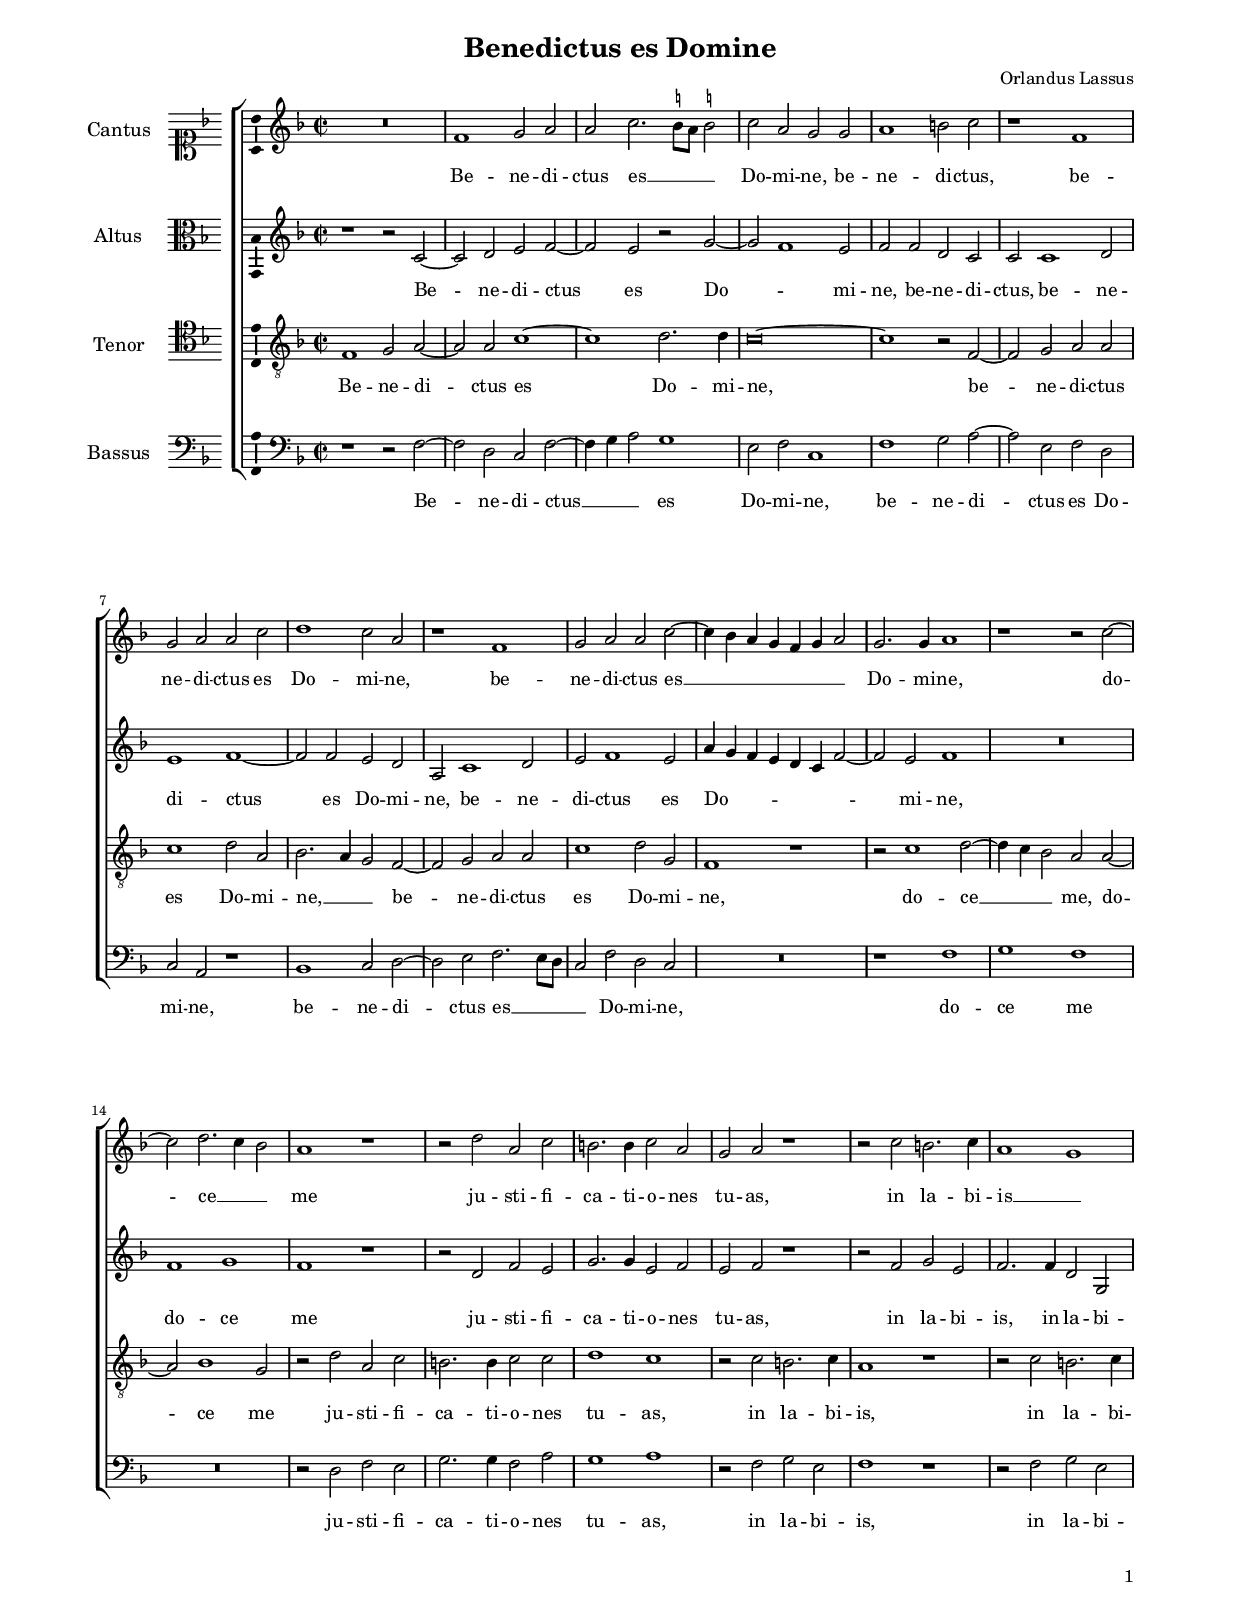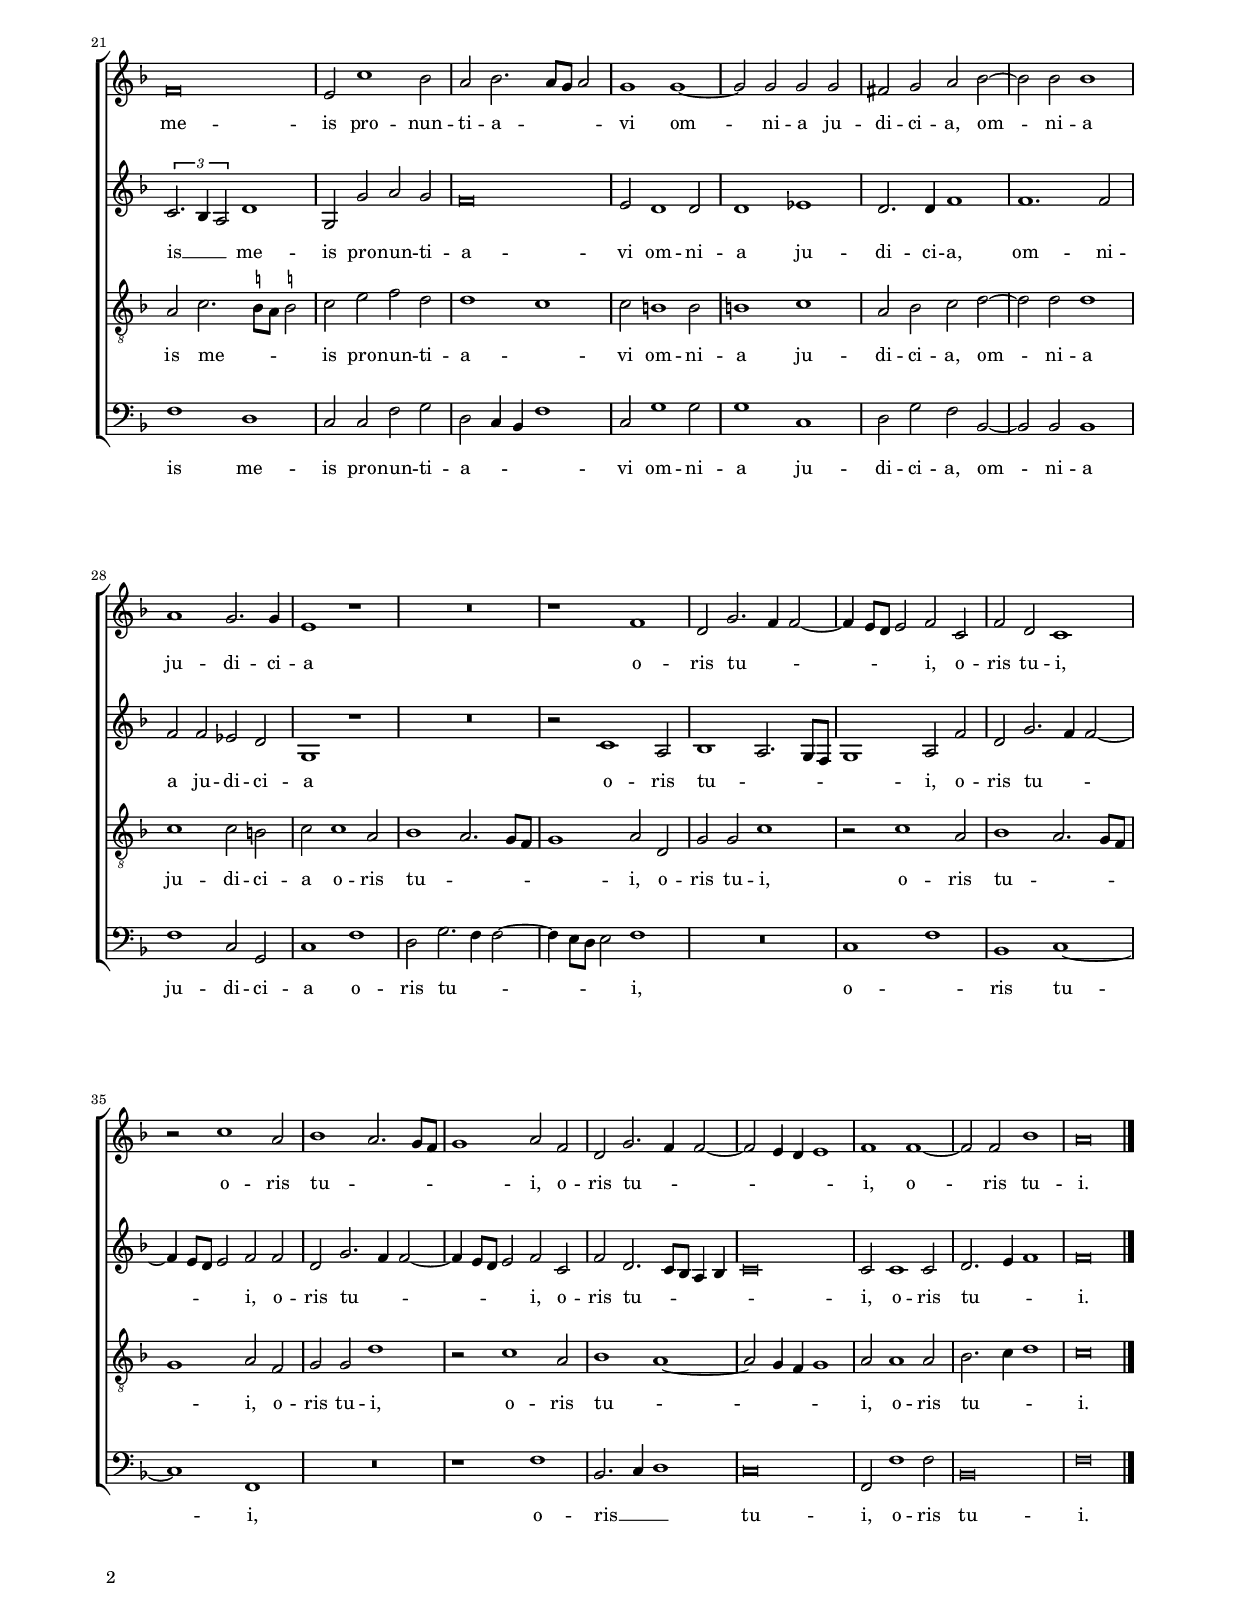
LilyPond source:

\header
{
  title="Benedictus es Domine"
  composer="Orlandus Lassus"
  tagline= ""
}

\version "2.24.1"
\include "deutsch.ly"
#(set-global-staff-size 15)
% #(set-default-paper-size "letter")
#(ly:set-option 'point-and-click #f)

	
global = {
	\key f \major
	\time 2/2 \set Score.measureLength = #(ly:make-moment 2/1)
	\skip 1*2*42 \bar "|."
	}

	ficta = { \once \set suggestAccidentals = ##t }
	
	forget = #(define-music-function (music) (ly:music?) #{
		\accidentalStyle forget
		$music
		\accidentalStyle default
		#})


\paper
	{
	top-margin = 2 \cm
	bottom-margin = 1.4 \cm
	left-margin = 1.8 \cm
	right-margin = 1.8 \cm
	ragged-bottom = ##f
	ragged-last-bottom = ##f
	print-page-number = ##f
	system-system-spacing = #'((basic-distance . 20) (minimum-distance . 14) (padding . 8) (strechability . 150))
	oddFooterMarkup=\markup   \fill-line { "" \fromproperty #'page:page-number-string }
	evenFooterMarkup=\markup  \fill-line { \fromproperty #'page:page-number-string "" }
	last-bottom-spacing = #'((basic-distance . 12) (minimum-distance . 7) (padding . 4))
	systems-per-page = 3
	page-count = 2
%	min-systems-per-page = 3
	}


incipitcantus = \markup { \score {
	{
	\set Staff.instrumentName = \markup { \fontsize #1 "Cantus" }
	\key f \major
	\clef soprano
	s4 \bar ""
	}
	\layout  {
	raggedright = ##t
	indent = 1.6 \cm
	line-width = 2.5\cm
	\context { \Staff \remove Time_signature_engraver }
	\override Staff.Clef.Y-extent = #'(0 . 0)
	}} \hspace #1 }
	
      
incipitaltus = \markup { \score {
	{
	\set Staff.instrumentName = \markup { \fontsize #1 "Altus" }
	\key f \major
	\clef alto
	s4 \bar ""
	}
	\layout  {
	raggedright = ##t
	indent = 1.6 \cm
	line-width = 2.5\cm
	\context { \Staff \remove Time_signature_engraver }
	\override Staff.Clef.Y-extent = #'(0 . 0)
	}} \hspace #1 }


incipittenor = \markup { \score {
	{
	\set Staff.instrumentName = \markup { \fontsize #1 "Tenor" }
	\key f \major
	\clef tenor
	s4 \bar ""
	}
	\layout  {
	raggedright = ##t
	indent = 1.6 \cm
	line-width = 2.5\cm
	\context { \Staff \remove Time_signature_engraver }
	\override Staff.Clef.Y-extent = #'(0 . 0)
	}} \hspace #1 }


incipitbassus = \markup { \score {
	{
	\set Staff.instrumentName = \markup { \fontsize #1 "Bassus" }
	\key f \major
	\clef bass
	s4 \bar ""
	}
	\layout  {
	raggedright = ##t
	indent = 1.6 \cm
	line-width = 2.5\cm
	\context { \Staff \remove Time_signature_engraver }
	\override Staff.Clef.Y-extent = #'(0 . 0)
	}} \hspace #1 }


cantus =  \relative c''
	{
	R\breve
	f,1 g2 a
	a2 c2. \stemDown \ficta h8 a \stemNeutral \ficta h!2
	c2 a g g
%5
	a1 h2 c |
	r1 f,
	g2 a a c
	d1 c2 a
	r1 f
%10
	g2 a a c~ |
	c4 b a g f g a2
	g2. g4 a1
	r1 r2 c~
	c2 d2. c4 b2
%15
	a1 r |
	r2 d a c
	h2. h4 c2 a
	g2 a r1
	r2 c h2. c4
%20
	a1 g |
	f\breve
	e2 c'1 b2
	a2 b2. a8 g a2
	g1 g~
%25
	g2 g g g |
	fis2 g a b~
	b2 b b1
	a1 g2. g4
	e1 r
%30
	R\breve |
	r1 f
	d2 g2. f4 f2~
	f4 e8 d e2 f c
	f2 d c1
%35
	r2 c'1 a2 |
	b1 a2. g8 f
	g1 a2 f
	d2 g2. f4 f2~
	f2 e4 d e1
%40
	f1 f~ |
	f2 f b1
	a\breve |
	}


altus =  \relative c'
	{
	r1 r2 c~
	c2 d e f~
	f2 e r g~
	g2 f1 e2
%5
	f2 f d c |
	c2 c1 d2
	e1 f~
	f2 f e d
	a2 c1 d2
%10
	e2 f1 e2 |
	a4 g f e d c f2~
	f2 e f1
	R\breve
	f1 g
%15
	f1 r |
	r2 d f e
	g2. g4 e2 f
	e2 f r1
	r2 f g e
%20
	f2. f4 d2 g, |
	\tuplet 3/2 {c2. b4 a2 } d1
	g,2 g' a g
	f\breve
	e2 d1 d2
%25
	d1 es |
	d2. d4 f1
	f1. f2
	f2 f es d
	g,1 r
%30
	R\breve |
	r2 c1 a2
	b1 a2. g8 f
	g1 a2 f'
	d2 g2. f4 f2~
%35
	f4 e8 d e2 f f |
	d2 g2. f4 f2~
	f4 e8 d e2 f c
	f2 d2. c8 b a4 b
	c\breve
%40
	c2 c1 c2 |
	d2. e4 f1
	f\breve |
	}


tenor =  \relative c'
	{
	f,1 g2 a~
	a2 a c1~
	c1 d2. d4
	c\breve~
%5
	c1 r2 f,~ |
	f2 g a a
	c1 d2 a
	b2. a4 g2 f~
	f2 g a a
%10
	c1 d2 g, |
	f1 r
	r2 c'1 d2~
	d4 c b2 a a~
	a2 b1 g2
%15
	r2 d' a c |
	h2. h4 c2 c
	d1 c
	r2 c h2. c4
	a1 r
%20
	r2 c h2. c4 |
	a2 c2. \stemDown \ficta h8 a \stemNeutral \ficta h!2
	c2 e f d
	d1 c
	c2 h1 h2
%25
	h1 c |
	a2 b c d~
	d2 d d1
	c1 c2 h
	c2 c1 a2
%30
	b1 a2. g8 f |
	g1 a2 d,
	g2 g c1
	r2 c1 a2
	b1 a2. g8 f
%35
	g1 a2 f |
	g2 g d'1
	r2 c1 a2
	b1 a~
	a2 g4 f g1
%40
	a2 a1 a2 |
	b2. c4 d1
	c\breve |
	}


bassus  =  \relative c
	{
	r1 r2 f~
	f2 d c f~
	f4 g a2 g1
	e2 f c1
%5
	f1 g2 a~ |
	a2 e f d
	c2 a r1
	b1 c2 d~
	d2 e f2. e8 d
%10
	c2 f d c |
	R\breve
	r1 f
	g1 f
	R\breve
%15
	r2 d f e |
	g2. g4 f2 a
	g1 a
	r2 f g e
	f1 r
%20
	r2 f g e |
	f1 d
	c2 c f g
	d2 c4 b f'1
	c2 g'1 g2
%25
	g1 c, |
	d2 g f b,~
	b2 b b1
	f'1 c2 g
	c1 f
%30
	d2 g2. f4 f2~ |
	f4 e8 d e2 f1
	R\breve
	c1 f
	b,1 c~
%35
	c1 f, |
	R\breve
	r1 f'
	b,2. c4 d1
	c\breve
%40
	f,2 f'1 f2 |
	b,\breve
	f'\breve |
	}

lyricscantus = \lyricmode {
	Be -- ne -- di -- ctus es __ _ _ _ Do -- mi -- ne,
	be -- ne -- di -- ctus,
	be -- ne -- di -- ctus es Do -- mi -- ne,
	be -- ne -- di -- ctus es __ _ _ _ _ _ _ Do -- mi -- ne,
	do -- ce __ _ _ me ju -- sti -- fi -- ca -- ti -- o -- nes tu -- as,
	in la -- bi -- is __ _ me -- is pro -- nun -- ti -- a -- _ _ _ vi
	om -- ni -- a ju -- di -- ci -- a,
	om -- ni -- a ju -- di -- ci -- a
	o -- ris tu -- _ _ _ _ _ i,
	o -- ris tu -- i,
	o -- ris tu -- _ _ _ _ i,
	o -- ris tu -- _ _ _ _ _ i,
	o -- ris tu -- i.
	}


lyricsaltus = \lyricmode {
	Be -- ne -- di -- ctus es Do -- _ mi -- ne,
	be -- ne -- di -- ctus,
	be -- ne -- di -- ctus es Do -- mi -- ne,
	be -- ne -- di -- ctus es Do -- _ _ _ _ _ _ mi -- ne,
	do -- ce me ju -- sti -- fi -- ca -- ti -- o -- nes tu -- as,
	in la -- bi -- is,
	in la -- bi -- is __ _ _ me -- is pro -- nun -- ti -- a -- vi
	om -- ni -- a ju -- di -- ci -- a,
	om -- ni -- a ju -- di -- ci -- a
	o -- ris tu -- _ _ _ _ i,
	o -- ris tu -- _ _ _ _ _ i,
	o -- ris tu -- _ _ _ _ _ i,
	o -- ris tu -- _ _ _ _ _ i,
	o -- ris tu -- _ _ i.
	}


lyricstenor = \lyricmode {
	Be -- ne -- di -- ctus es Do -- mi -- ne,
	be -- ne -- di -- ctus es Do -- mi -- ne, __ _ _
	be -- ne -- di -- ctus es Do -- mi -- ne,
	do -- ce __ _ _ me,
	do -- ce me ju -- sti -- fi -- ca -- ti -- o -- nes tu -- as,
	in la -- bi -- is,
	in la -- bi -- is me -- _ _ _ is pro -- nun -- ti -- a -- _ vi
	om -- ni -- a ju -- di -- ci -- a,
	om -- ni -- a ju -- di -- ci -- a
	o -- ris tu -- _ _ _ _ i,
	o -- ris tu -- i,
	o -- ris tu -- _ _ _ _ i,
	o -- ris tu -- i,
	o -- ris tu -- _ _ _ _ i,
	o -- ris tu -- _ _ i.
	}


lyricsbassus = \lyricmode {
	Be -- ne -- di -- ctus __ _ _ es Do -- mi -- ne,
	be -- ne -- di -- ctus es Do -- mi -- ne,
	be -- ne -- di -- ctus es __ _ _ _ Do -- mi -- ne,
	do -- ce me ju -- sti -- fi -- ca -- ti -- o -- nes tu -- as,
	in la -- bi -- is,
	in la -- bi -- is me -- is pro -- nun -- ti -- a -- _ _ _ vi
	om -- ni -- a ju -- di -- ci -- a,
	om -- ni -- a ju -- di -- ci -- a
	o -- ris tu -- _ _ _ _ _ i,
	o -- _ ris tu -- i,
	o -- ris __ _ _ tu -- i,
	o -- ris tu -- i.
	}


\score
{  
	\transpose c c {
	\new ChoirStaff \with { \override StaffGrouper.staff-staff-spacing.basic-distance = #13 }
	<<

	\new Staff << \global
	\new Voice="v1" {
		\set Staff.instrumentName=\incipitcantus
	%	\set Staff.instrumentName="S"
		\set Staff.midiInstrument = "reed organ"
		\clef "violin"
		\cantus }
	\new Lyrics \lyricsto "v1" {\lyricscantus }
	>>


	\new Staff << \global
	\new Voice="v2" {
		\set Staff.instrumentName=\incipitaltus
	%	\set Staff.instrumentName="A"
		\set Staff.midiInstrument = "reed organ"
		\clef "violin" 
		\altus}
	\new Lyrics \lyricsto "v2" {\lyricsaltus }
	>>


	\new Staff << \global
	\new Voice="v3" {
		\set Staff.instrumentName=\incipittenor
	%	\set Staff.instrumentName="T"
		\set Staff.midiInstrument = "reed organ"
		\clef "G_8"
		\tenor }
	\new Lyrics \lyricsto "v3" {\lyricstenor }
	>>


	\new Staff << \global
	\new Voice="v4" {
		\set Staff.instrumentName=\incipitbassus
	%	\set Staff.instrumentName="B"
		\set Staff.midiInstrument = "reed organ"
		\clef "bass" 
		\bassus }
	\new Lyrics \lyricsto "v4" {\lyricsbassus}
	>>

	>>
	} % transpose

	\layout
	{
	indent = 2.3 \cm
	\context { \Lyrics \override VerticalAxisGroup.nonstaff-relatedstaff-spacing.padding = #2 }
%	\context { \Lyrics \override LyricText.font-size = #1 }
	\context { \Staff \override TimeSignature.break-visibility = #end-of-line-invisible }
	\context { \Staff \consists Ambitus_engraver }
	\context { \Score \override BarNumber.padding = #2 }
	\context { \Voice \override NoteHead.style = #'baroque }
	}

\midi
	{
	\tempo 2 = 90
	}
	
}


% EOF
